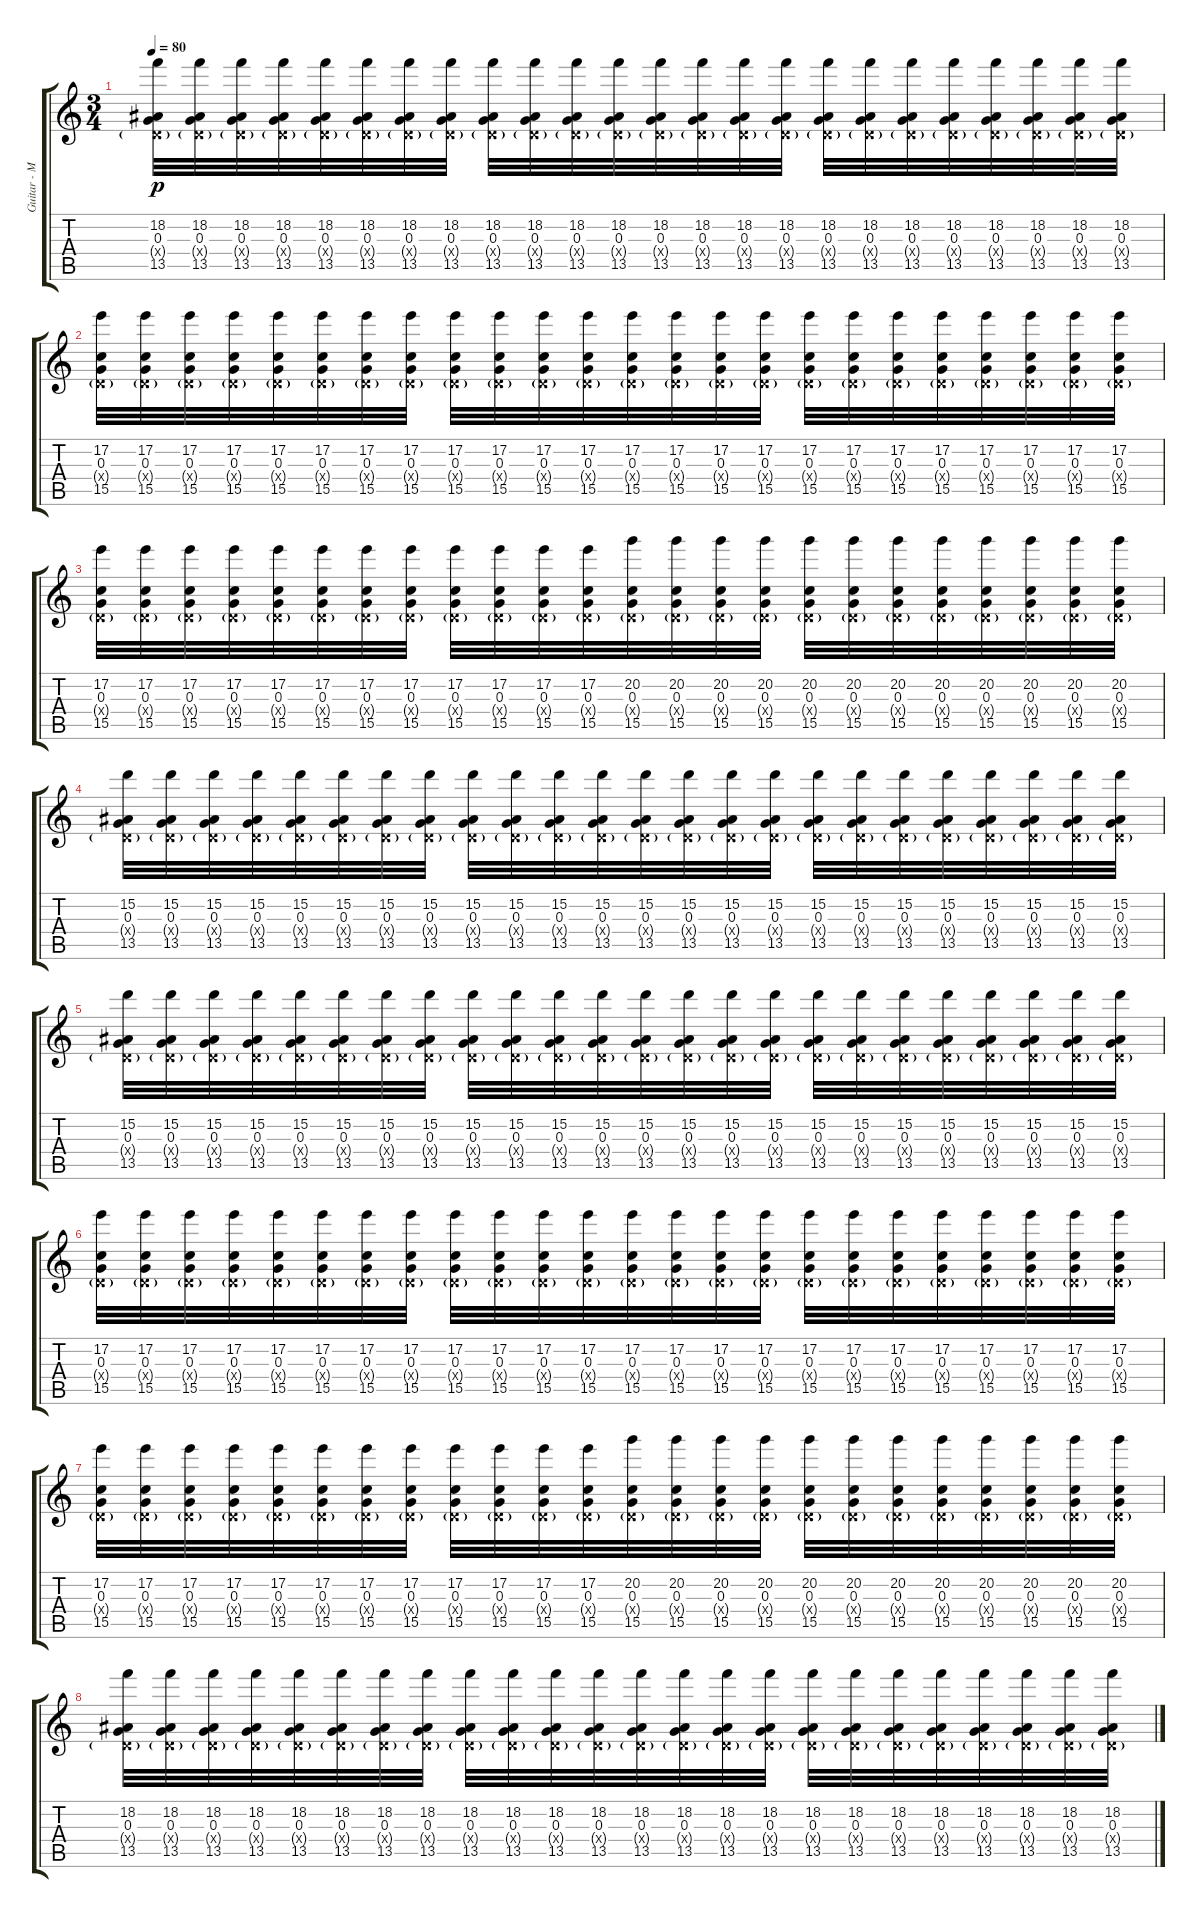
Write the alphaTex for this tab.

\track ("Guitar - Mark Engles" "Guitar - M") {instrument overdrivenguitar}
\staff {score tabs}
\tuning (E4 B3 G3 D3 A2 E2) {hide}
\ts (3 4)
\tempo 80
\clef g2
\ks c
(18.2 0.3 0.4{g x} 13.5).32{dy p} (18.2 0.3 0.4{g x} 13.5).32 (18.2 0.3 0.4{g x} 13.5).32 (18.2 0.3 0.4{g x} 13.5).32 (18.2 0.3 0.4{g x} 13.5).32 (18.2 0.3 0.4{g x} 13.5).32 (18.2 0.3 0.4{g x} 13.5).32 (18.2 0.3 0.4{g x} 13.5).32 (18.2 0.3 0.4{g x} 13.5).32 (18.2 0.3 0.4{g x} 13.5).32 (18.2 0.3 0.4{g x} 13.5).32 (18.2 0.3 0.4{g x} 13.5).32 (18.2 0.3 0.4{g x} 13.5).32 (18.2 0.3 0.4{g x} 13.5).32 (18.2 0.3 0.4{g x} 13.5).32 (18.2 0.3 0.4{g x} 13.5).32 (18.2 0.3 0.4{g x} 13.5).32 (18.2 0.3 0.4{g x} 13.5).32 (18.2 0.3 0.4{g x} 13.5).32 (18.2 0.3 0.4{g x} 13.5).32 (18.2 0.3 0.4{g x} 13.5).32 (18.2 0.3 0.4{g x} 13.5).32 (18.2 0.3 0.4{g x} 13.5).32 (18.2 0.3 0.4{g x} 13.5).32 |
(17.2 0.3 0.4{g x} 15.5).32 (17.2 0.3 0.4{g x} 15.5).32 (17.2 0.3 0.4{g x} 15.5).32 (17.2 0.3 0.4{g x} 15.5).32 (17.2 0.3 0.4{g x} 15.5).32 (17.2 0.3 0.4{g x} 15.5).32 (17.2 0.3 0.4{g x} 15.5).32 (17.2 0.3 0.4{g x} 15.5).32 (17.2 0.3 0.4{g x} 15.5).32 (17.2 0.3 0.4{g x} 15.5).32 (17.2 0.3 0.4{g x} 15.5).32 (17.2 0.3 0.4{g x} 15.5).32 (17.2 0.3 0.4{g x} 15.5).32 (17.2 0.3 0.4{g x} 15.5).32 (17.2 0.3 0.4{g x} 15.5).32 (17.2 0.3 0.4{g x} 15.5).32 (17.2 0.3 0.4{g x} 15.5).32 (17.2 0.3 0.4{g x} 15.5).32 (17.2 0.3 0.4{g x} 15.5).32 (17.2 0.3 0.4{g x} 15.5).32 (17.2 0.3 0.4{g x} 15.5).32 (17.2 0.3 0.4{g x} 15.5).32 (17.2 0.3 0.4{g x} 15.5).32 (17.2 0.3 0.4{g x} 15.5).32 |
(17.2 0.3 0.4{g x} 15.5).32 (17.2 0.3 0.4{g x} 15.5).32 (17.2 0.3 0.4{g x} 15.5).32 (17.2 0.3 0.4{g x} 15.5).32 (17.2 0.3 0.4{g x} 15.5).32 (17.2 0.3 0.4{g x} 15.5).32 (17.2 0.3 0.4{g x} 15.5).32 (17.2 0.3 0.4{g x} 15.5).32 (17.2 0.3 0.4{g x} 15.5).32 (17.2 0.3 0.4{g x} 15.5).32 (17.2 0.3 0.4{g x} 15.5).32 (17.2 0.3 0.4{g x} 15.5).32 (20.2 0.3 0.4{g x} 15.5).32 (20.2 0.3 0.4{g x} 15.5).32 (20.2 0.3 0.4{g x} 15.5).32 (20.2 0.3 0.4{g x} 15.5).32 (20.2 0.3 0.4{g x} 15.5).32 (20.2 0.3 0.4{g x} 15.5).32 (20.2 0.3 0.4{g x} 15.5).32 (20.2 0.3 0.4{g x} 15.5).32 (20.2 0.3 0.4{g x} 15.5).32 (20.2 0.3 0.4{g x} 15.5).32 (20.2 0.3 0.4{g x} 15.5).32 (20.2 0.3 0.4{g x} 15.5).32 |
(15.2 0.3 0.4{g x} 13.5).32 (15.2 0.3 0.4{g x} 13.5).32 (15.2 0.3 0.4{g x} 13.5).32 (15.2 0.3 0.4{g x} 13.5).32 (15.2 0.3 0.4{g x} 13.5).32 (15.2 0.3 0.4{g x} 13.5).32 (15.2 0.3 0.4{g x} 13.5).32 (15.2 0.3 0.4{g x} 13.5).32 (15.2 0.3 0.4{g x} 13.5).32 (15.2 0.3 0.4{g x} 13.5).32 (15.2 0.3 0.4{g x} 13.5).32 (15.2 0.3 0.4{g x} 13.5).32 (15.2 0.3 0.4{g x} 13.5).32 (15.2 0.3 0.4{g x} 13.5).32 (15.2 0.3 0.4{g x} 13.5).32 (15.2 0.3 0.4{g x} 13.5).32 (15.2 0.3 0.4{g x} 13.5).32 (15.2 0.3 0.4{g x} 13.5).32 (15.2 0.3 0.4{g x} 13.5).32 (15.2 0.3 0.4{g x} 13.5).32 (15.2 0.3 0.4{g x} 13.5).32 (15.2 0.3 0.4{g x} 13.5).32 (15.2 0.3 0.4{g x} 13.5).32 (15.2 0.3 0.4{g x} 13.5).32 |
(15.2 0.3 0.4{g x} 13.5).32 (15.2 0.3 0.4{g x} 13.5).32 (15.2 0.3 0.4{g x} 13.5).32 (15.2 0.3 0.4{g x} 13.5).32 (15.2 0.3 0.4{g x} 13.5).32 (15.2 0.3 0.4{g x} 13.5).32 (15.2 0.3 0.4{g x} 13.5).32 (15.2 0.3 0.4{g x} 13.5).32 (15.2 0.3 0.4{g x} 13.5).32 (15.2 0.3 0.4{g x} 13.5).32 (15.2 0.3 0.4{g x} 13.5).32 (15.2 0.3 0.4{g x} 13.5).32 (15.2 0.3 0.4{g x} 13.5).32 (15.2 0.3 0.4{g x} 13.5).32 (15.2 0.3 0.4{g x} 13.5).32 (15.2 0.3 0.4{g x} 13.5).32 (15.2 0.3 0.4{g x} 13.5).32 (15.2 0.3 0.4{g x} 13.5).32 (15.2 0.3 0.4{g x} 13.5).32 (15.2 0.3 0.4{g x} 13.5).32 (15.2 0.3 0.4{g x} 13.5).32 (15.2 0.3 0.4{g x} 13.5).32 (15.2 0.3 0.4{g x} 13.5).32 (15.2 0.3 0.4{g x} 13.5).32 |
(17.2 0.3 0.4{g x} 15.5).32 (17.2 0.3 0.4{g x} 15.5).32 (17.2 0.3 0.4{g x} 15.5).32 (17.2 0.3 0.4{g x} 15.5).32 (17.2 0.3 0.4{g x} 15.5).32 (17.2 0.3 0.4{g x} 15.5).32 (17.2 0.3 0.4{g x} 15.5).32 (17.2 0.3 0.4{g x} 15.5).32 (17.2 0.3 0.4{g x} 15.5).32 (17.2 0.3 0.4{g x} 15.5).32 (17.2 0.3 0.4{g x} 15.5).32 (17.2 0.3 0.4{g x} 15.5).32 (17.2 0.3 0.4{g x} 15.5).32 (17.2 0.3 0.4{g x} 15.5).32 (17.2 0.3 0.4{g x} 15.5).32 (17.2 0.3 0.4{g x} 15.5).32 (17.2 0.3 0.4{g x} 15.5).32 (17.2 0.3 0.4{g x} 15.5).32 (17.2 0.3 0.4{g x} 15.5).32 (17.2 0.3 0.4{g x} 15.5).32 (17.2 0.3 0.4{g x} 15.5).32 (17.2 0.3 0.4{g x} 15.5).32 (17.2 0.3 0.4{g x} 15.5).32 (17.2 0.3 0.4{g x} 15.5).32 |
(17.2 0.3 0.4{g x} 15.5).32 (17.2 0.3 0.4{g x} 15.5).32 (17.2 0.3 0.4{g x} 15.5).32 (17.2 0.3 0.4{g x} 15.5).32 (17.2 0.3 0.4{g x} 15.5).32 (17.2 0.3 0.4{g x} 15.5).32 (17.2 0.3 0.4{g x} 15.5).32 (17.2 0.3 0.4{g x} 15.5).32 (17.2 0.3 0.4{g x} 15.5).32 (17.2 0.3 0.4{g x} 15.5).32 (17.2 0.3 0.4{g x} 15.5).32 (17.2 0.3 0.4{g x} 15.5).32 (20.2 0.3 0.4{g x} 15.5).32 (20.2 0.3 0.4{g x} 15.5).32 (20.2 0.3 0.4{g x} 15.5).32 (20.2 0.3 0.4{g x} 15.5).32 (20.2 0.3 0.4{g x} 15.5).32 (20.2 0.3 0.4{g x} 15.5).32 (20.2 0.3 0.4{g x} 15.5).32 (20.2 0.3 0.4{g x} 15.5).32 (20.2 0.3 0.4{g x} 15.5).32 (20.2 0.3 0.4{g x} 15.5).32 (20.2 0.3 0.4{g x} 15.5).32 (20.2 0.3 0.4{g x} 15.5).32 |
(18.2 0.3 0.4{g x} 13.5).32 (18.2 0.3 0.4{g x} 13.5).32 (18.2 0.3 0.4{g x} 13.5).32 (18.2 0.3 0.4{g x} 13.5).32 (18.2 0.3 0.4{g x} 13.5).32 (18.2 0.3 0.4{g x} 13.5).32 (18.2 0.3 0.4{g x} 13.5).32 (18.2 0.3 0.4{g x} 13.5).32 (18.2 0.3 0.4{g x} 13.5).32 (18.2 0.3 0.4{g x} 13.5).32 (18.2 0.3 0.4{g x} 13.5).32 (18.2 0.3 0.4{g x} 13.5).32 (18.2 0.3 0.4{g x} 13.5).32 (18.2 0.3 0.4{g x} 13.5).32 (18.2 0.3 0.4{g x} 13.5).32 (18.2 0.3 0.4{g x} 13.5).32 (18.2 0.3 0.4{g x} 13.5).32 (18.2 0.3 0.4{g x} 13.5).32 (18.2 0.3 0.4{g x} 13.5).32 (18.2 0.3 0.4{g x} 13.5).32 (18.2 0.3 0.4{g x} 13.5).32 (18.2 0.3 0.4{g x} 13.5).32 (18.2 0.3 0.4{g x} 13.5).32 (18.2 0.3 0.4{g x} 13.5).32
